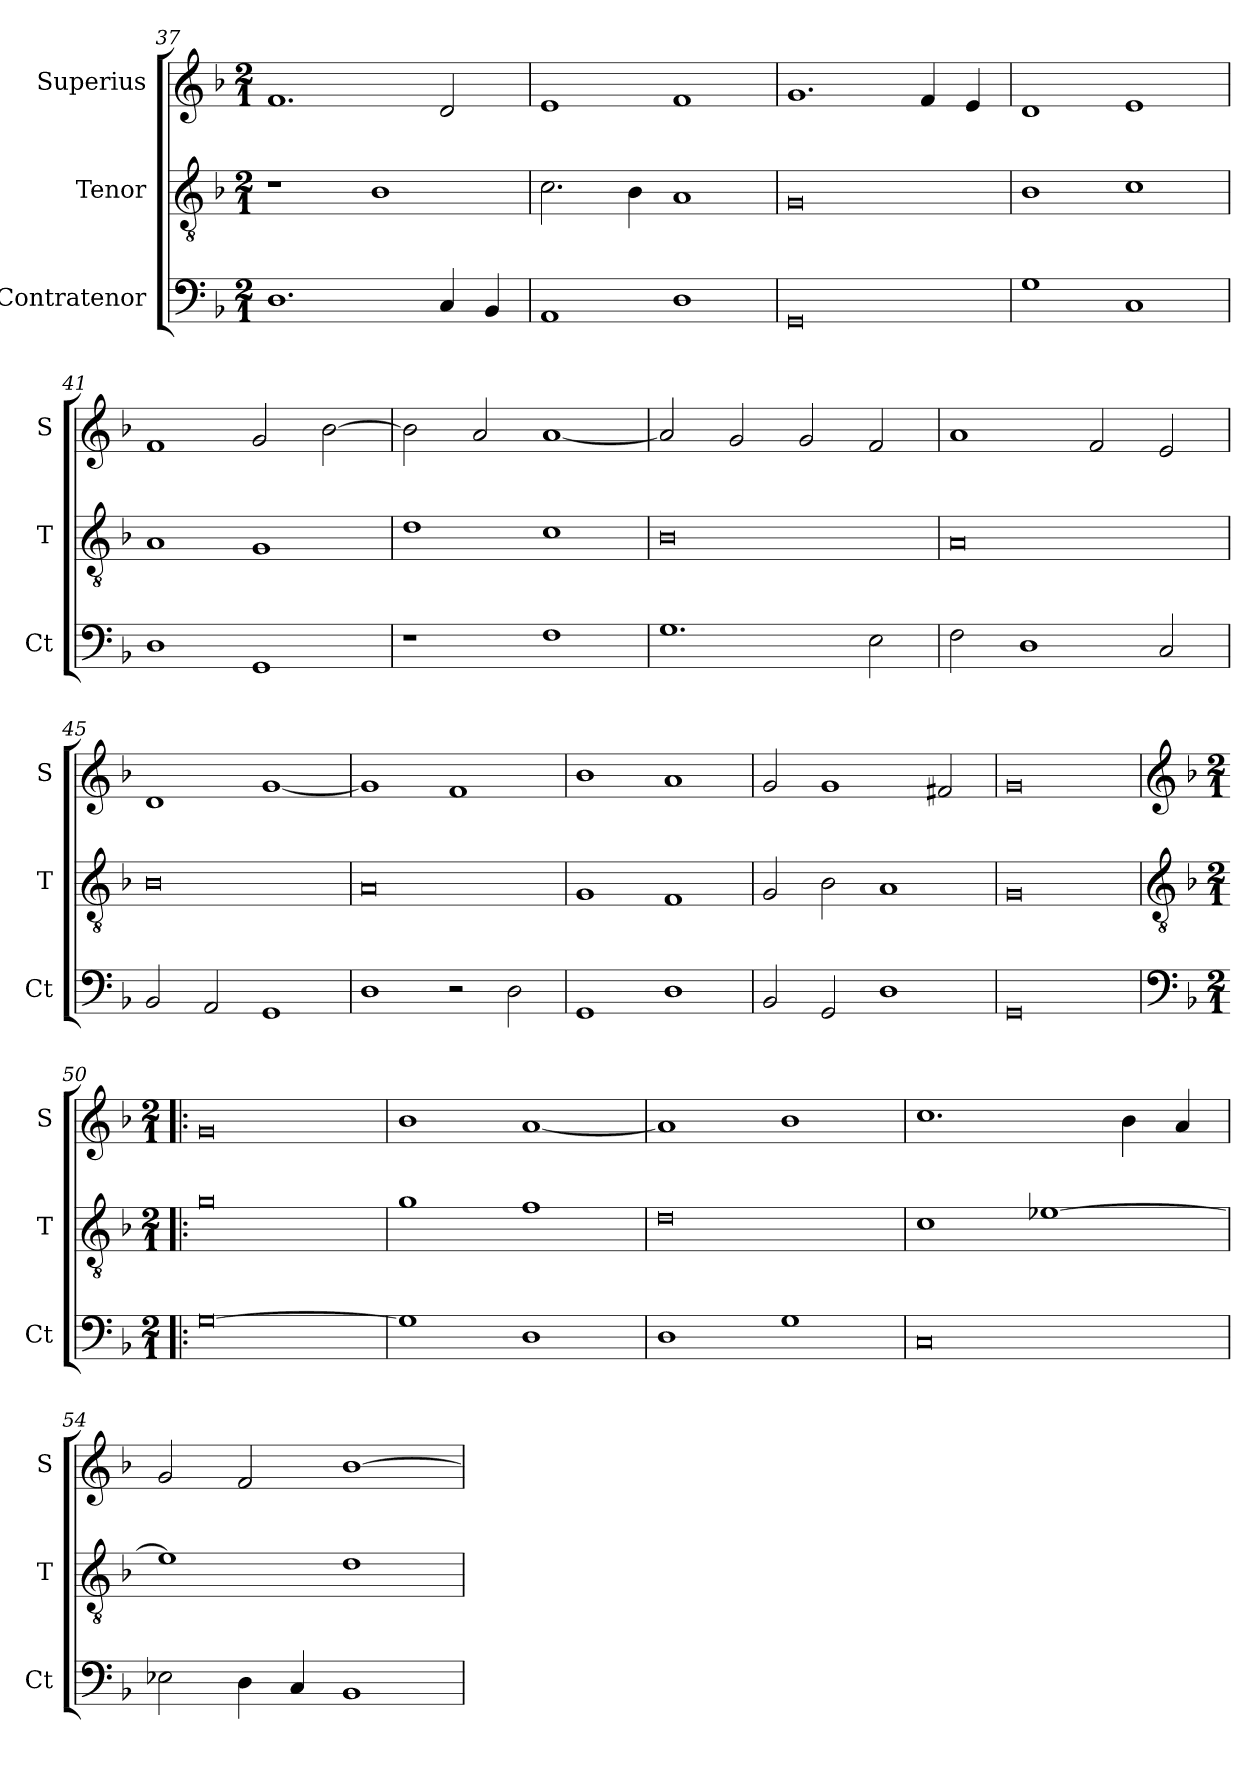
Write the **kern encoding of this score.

**kern	**kern	**kern
*part3	*part2	*part1
*staff3	*staff2	*staff1
*I"Contratenor	*I"Tenor	*I"Superius
*I'Ct	*I'T	*I'S
*clefF4	*clefGv2	*clefG2
*k[b-]	*k[b-]	*k[b-]
*M2/1	*M2/1	*M2/1
=37	=37	=37
1.D	1r	1.f
.	1B-	.
4C/	.	2d/
4BB-/	.	.
=38	=38	=38
1AA	2.c\	1e
.	4B-\	.
1D	1A	1f
=39	=39	=39
0GG	0G	1.g
.	.	4f/
.	.	4e/
=40	=40	=40
1G	1B-	1d
1C	1c	1e
=41	=41	=41
1D	1A	1f
1GG	1G	2g/
.	.	[2b-\
=42	=42	=42
1r	1d	2b-\]
.	.	2a/
1F	1c	[1a
=43	=43	=43
1.G	0B-	2a/]
.	.	2g/
.	.	2g/
2E\	.	2f/
=44	=44	=44
2F\	0A	1a
1D	.	.
.	.	2f/
2C/	.	2e/
=45	=45	=45
2BB-/	0B-	1d
2AA/	.	.
1GG	.	[1g
=46	=46	=46
1D	0A	1g]
2r	.	1f
2D\	.	.
=47	=47	=47
1GG	1G	1b-
1D	1F	1a
=48	=48	=48
2BB-/	2G/	2g/
2GG/	2B-\	1g
1D	1A	.
.	.	2f#X/
=49	=49	=49
0GG	0G	0g
!!LO:LB:g=z
=50!|:	=50!|:	=50!|:
*clefF4	*clefGv2	*clefG2
*k[b-]	*k[b-]	*k[b-]
*M2/1	*M2/1	*M2/1
[0G	0g	0g
=51	=51	=51
1G]	1g	1b-
1D	1f	[1a
=52	=52	=52
1D	0d	1a]
1G	.	1b-
=53	=53	=53
0C	1c	1.cc
.	[1e-X	.
.	.	4b-\
.	.	4a/
=54	=54	=54
2E-X\	1e-]	2g/
4D\	.	2f/
4C/	.	.
1BB-	1d	[1b-
=	=	=
*-	*-	*-
